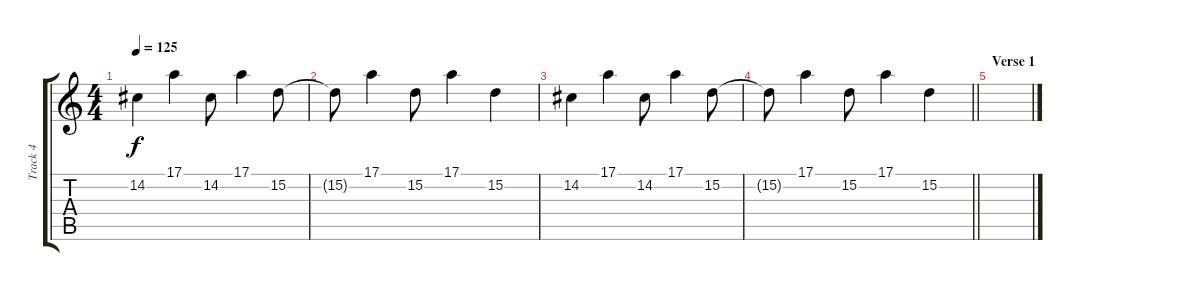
\track ("Track 4" "Track 4") {instrument lead2sawtooth}
\staff {score tabs}
\tuning (E4 B3 G3 D3 A2 E2) {hide}
\ts (4 4)
\tempo 125
\clef g2
\ks c
14.2.4{dy f} 17.1.4 14.2.8 17.1.4 15.2.8 |
15.2{t}.8 17.1.4 15.2.8 17.1.4 15.2.4 |
14.2.4 17.1.4 14.2.8 17.1.4 15.2.8 |
\barLineRight lightlight
15.2{t}.8 17.1.4 15.2.8 17.1.4 15.2.4 |
\section ("" "Verse 1")
